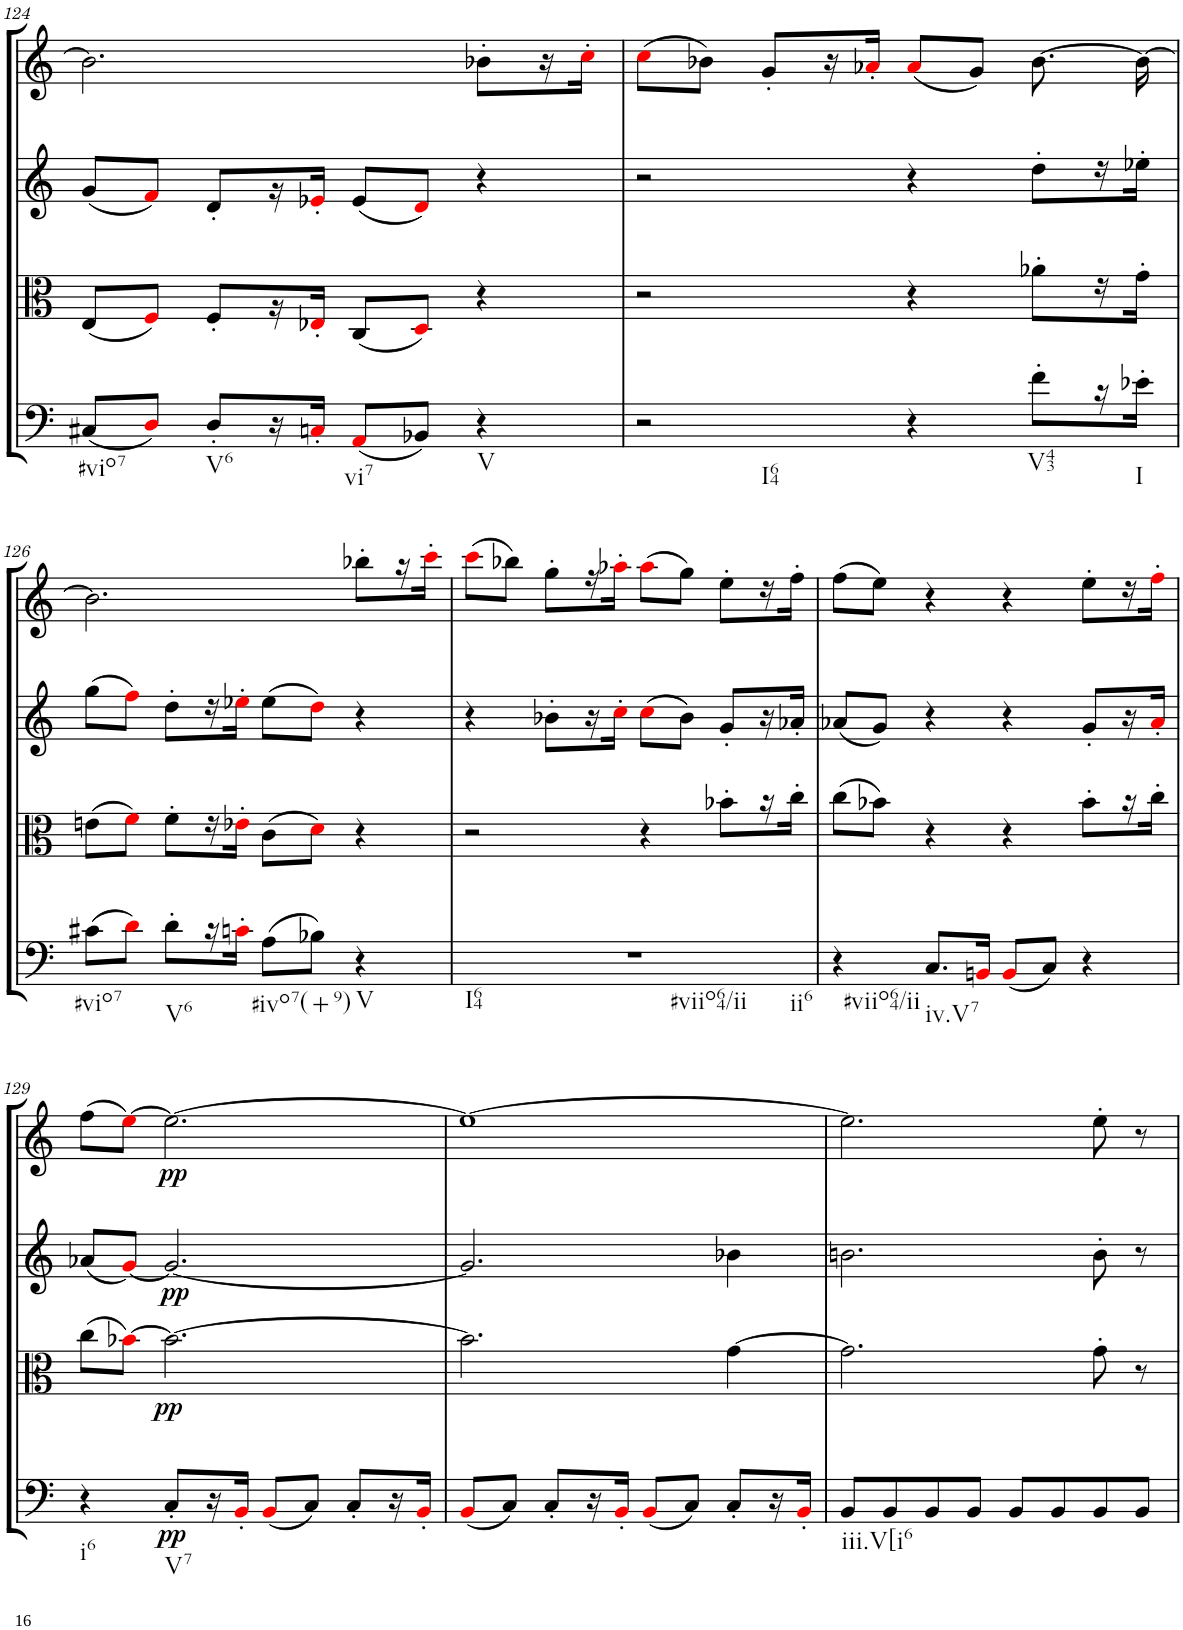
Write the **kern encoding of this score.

**kern	**dynam	**kern	**dynam	**kern	**dynam	**kern	**dynam
*part4	*part4	*part3	*part3	*part2	*part2	*part1	*part1
*staff4	*staff4	*staff3	*staff3	*staff2	*staff2	*staff1	*staff1
*I"Cello	*	*I"Viola	*	*I"2nd Violin	*	*I"1st Violin	*
*	*	*I'Vla	*	*I'Vln	*	*I'Vln	*
!!LO:PB:g=z
*clefF4	*	*clefC3	*	*clefG2	*	*clefG2	*
*k[]	*	*k[]	*	*k[]	*	*k[]	*
*M4/4	*	*M4/4	*	*M4/4	*	*M4/4	*
*met(c)	*	*met(c)	*	*met(c)	*	*met(c)	*
=124	=124	=124	=124	=124	=124	=124	=124
!LO:TX:b:t=#vio7	!	!	!	!	!	!	!
(8C#X/L	.	(8E/L	.	(8g/L	.	2.b-\]	.
8Di/J)	.	8Fi/J)	.	8fi/J)	.	.	.
!LO:TX:b:t=V6	!	!	!	!	!	!	!
8D'/L	.	8F'/L	.	8d'/L	.	.	.
16r	.	16r	.	16r	.	.	.
16Cn'i/JJ	.	16E-X'i/JJ	.	16e-X'i/JJ	.	.	.
!LO:TX:b:t=vi7	!	!	!	!	!	!	!
(8AAi/L	.	(8C/L	.	(8e-/L	.	.	.
8BB-X/J)	.	8Di/J)	.	8di/J)	.	.	.
!LO:TX:b:t=V	!	!	!	!	!	!	!
4r	.	4r	.	4r	.	8b-X'\L	.
.	.	.	.	.	.	16r	.
.	.	.	.	.	.	16cc'i\JJ	.
=125	=125	=125	=125	=125	=125	=125	=125
!LO:TX:b:t=I64	!	!	!	!	!	!	!
2r	.	2r	.	2r	.	(8cci\L	.
.	.	.	.	.	.	8b-X\J)	.
.	.	.	.	.	.	8g'/L	.
.	.	.	.	.	.	16r	.
.	.	.	.	.	.	16a-X'i/JJ	.
4r	.	4r	.	4r	.	(8a-i/L	.
.	.	.	.	.	.	8g/J)	.
!LO:TX:b:t=V43	!	!	!	!	!	!	!
8f'\L	.	8a-X'\L	.	8dd'\L	.	[8.b-\	.
16r	.	16r	.	16r	.	.	.
!LO:TX:b:t=I	!	!	!	!	!	!	!
16e-X'\JJ	.	16g'\JJ	.	16ee-X'\JJ	.	16b-\_	.
!!LO:LB:g=z
=126	=126	=126	=126	=126	=126	=126	=126
!LO:TX:b:t=#vio7	!	!	!	!	!	!	!
(8c#X\L	.	(8en\L	.	(8gg\L	.	2.b-\]	.
8di\J)	.	8fi\J)	.	8ffi\J)	.	.	.
!LO:TX:b:t=V6	!	!	!	!	!	!	!
8d'\L	.	8f'\L	.	8dd'\L	.	.	.
16r	.	16r	.	16r	.	.	.
16cn'i\JJ	.	16e-X'i\JJ	.	16ee-X'i\JJ	.	.	.
!LO:TX:b:t=#ivo7(+9)	!	!	!	!	!	!	!
(8A\L	.	(8c\L	.	(8ee-\L	.	.	.
8B-X\J)	.	8di\J)	.	8ddi\J)	.	.	.
!LO:TX:b:t=V	!	!	!	!	!	!	!
4r	.	4r	.	4r	.	8bb-X'\L	.
.	.	.	.	.	.	16r	.
.	.	.	.	.	.	16ccc'i\JJ	.
=127	=127	=127	=127	=127	=127	=127	=127
!LO:TX:b:t=I64	!	!	!	!	!	!	!
!LO:TX:b:t=#viio64/ii	!	!	!	!	!	!	!
!LO:TX:b:t=ii6	!	!	!	!	!	!	!
1r	.	2r	.	4r	.	(8ccci\L	.
.	.	.	.	.	.	8bb-X\J)	.
.	.	.	.	8b-X'\L	.	8gg'\L	.
.	.	.	.	16r	.	16r	.
.	.	.	.	16cc'i\JJ	.	16aa-X'i\JJ	.
.	.	4r	.	(8cci\L	.	(8aa-i\L	.
.	.	.	.	8b-\J)	.	8gg\J)	.
.	.	8b-X'\L	.	8g'/L	.	8ee'\L	.
.	.	16r	.	16r	.	16r	.
.	.	16cc'\JJ	.	16a-X'/JJ	.	16ff'\JJ	.
=128	=128	=128	=128	=128	=128	=128	=128
!LO:TX:b:t=#viio64/ii	!	!	!	!	!	!	!
4r	.	(8cc\L	.	(8a-X/L	.	(8ff\L	.
.	.	8b-X\J)	.	8g/J)	.	8ee\J)	.
!LO:TX:b:t=iv.V7	!	!	!	!	!	!	!
8.C/L	.	4r	.	4r	.	4r	.
16BBni/Jk	.	.	.	.	.	.	.
(8BBi/L	.	4r	.	4r	.	4r	.
8C/J)	.	.	.	.	.	.	.
4r	.	8b-'\L	.	8g'/L	.	8ee'\L	.
.	.	16r	.	16r	.	16r	.
.	.	16cc'\JJ	.	16a-'i/JJ	.	16ff'i\JJ	.
!!LO:LB:g=z
=129	=129	=129	=129	=129	=129	=129	=129
!LO:TX:b:t=i6	!	!	!	!	!	!	!
4r	.	(8cc\L	.	(8a-X/L	.	(8ff\L	.
.	.	[8b-Xi\J)	.	[8gi/J)	.	[8eei\J)	.
!LO:TX:b:t=V7	!	!	!	!	!	!	!
!	!LO:DY:b	!	!LO:DY:b	!	!LO:DY:b	!	!LO:DY:b
8C'/L	pp	2.b-\_	pp	2.g/_	pp	2.ee\_	pp
16r	.	.	.	.	.	.	.
16BB'i/JJ	.	.	.	.	.	.	.
(8BBi/L	.	.	.	.	.	.	.
8C/J)	.	.	.	.	.	.	.
8C'/L	.	.	.	.	.	.	.
16r	.	.	.	.	.	.	.
16BB'i/JJ	.	.	.	.	.	.	.
=130	=130	=130	=130	=130	=130	=130	=130
(8BBi/L	.	2.b-\]	.	2.g/]	.	1ee_	.
8C/J)	.	.	.	.	.	.	.
8C'/L	.	.	.	.	.	.	.
16r	.	.	.	.	.	.	.
16BB'i/JJ	.	.	.	.	.	.	.
(8BBi/L	.	.	.	.	.	.	.
8C/J)	.	.	.	.	.	.	.
8C'/L	.	[4g\	.	4b-X\	.	.	.
16r	.	.	.	.	.	.	.
16BB'i/JJ	.	.	.	.	.	.	.
=131	=131	=131	=131	=131	=131	=131	=131
!LO:TX:b:t=iii.V[i6	!	!	!	!	!	!	!
8BB/L	.	2.g\]	.	2.bn\	.	2.ee\]	.
8BB/	.	.	.	.	.	.	.
8BB/	.	.	.	.	.	.	.
8BB/J	.	.	.	.	.	.	.
8BB/L	.	.	.	.	.	.	.
8BB/	.	.	.	.	.	.	.
8BB/	.	8g'\	.	8b'\	.	8ee'\	.
8BB/J	.	8r	.	8r	.	8r	.
=	=	=	=	=	=	=	=
*-	*-	*-	*-	*-	*-	*-	*-
